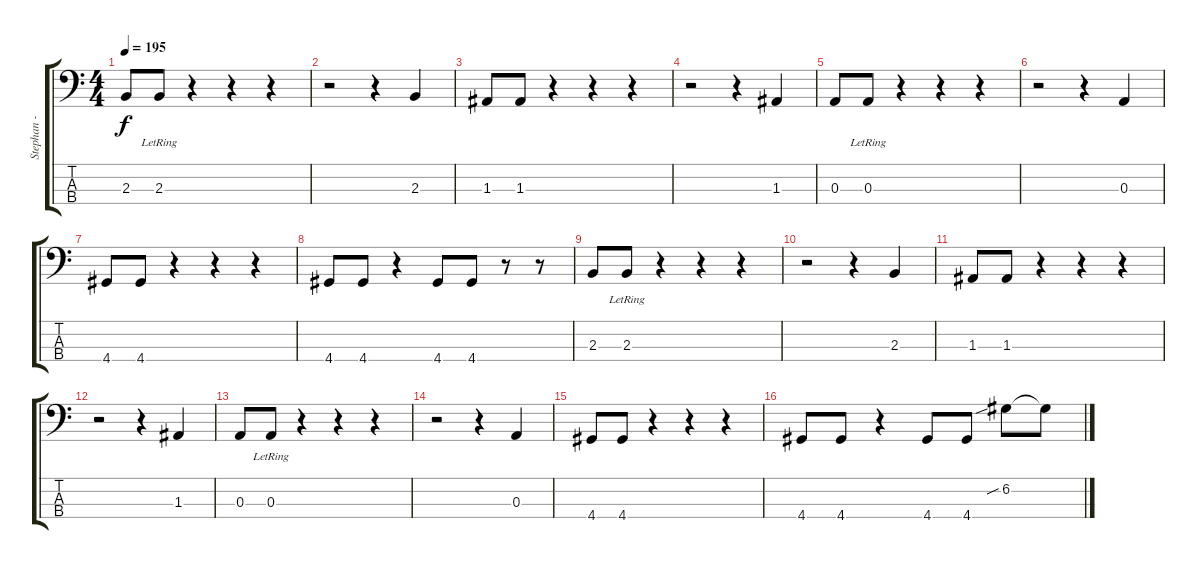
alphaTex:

\track ("Stephan - Bass" "Stephan - ") {instrument slapbass2}
\staff {score tabs}
\tuning (G2 D2 A1 E1) {hide}
\ts (4 4)
\tempo 195
\clef f4
\ks c
2.3.8{dy f balance 16 instrument slapbass2} 2.3{lr}.8 r.4 r.4 r.4 |
r.2 r.4 2.3.4 |
1.3.8 1.3.8 r.4 r.4 r.4 |
r.2 r.4 1.3.4 |
0.3.8 0.3{lr}.8 r.4 r.4 r.4 |
r.2 r.4 0.3.4 |
4.4.8 4.4.8 r.4 r.4 r.4 |
4.4.8 4.4.8 r.4 4.4.8 4.4.8 r.8 r.8 |
2.3.8{balance 8} 2.3{lr}.8 r.4 r.4 r.4 |
r.2 r.4 2.3.4 |
1.3.8 1.3.8 r.4 r.4 r.4 |
r.2 r.4 1.3.4 |
0.3.8 0.3{lr}.8 r.4 r.4 r.4 |
r.2 r.4 0.3.4 |
4.4.8 4.4.8 r.4 r.4 r.4 |
4.4.8 4.4.8 r.4 4.4.8 4.4.8 6.2{sib}.8 6.2{t}.8
